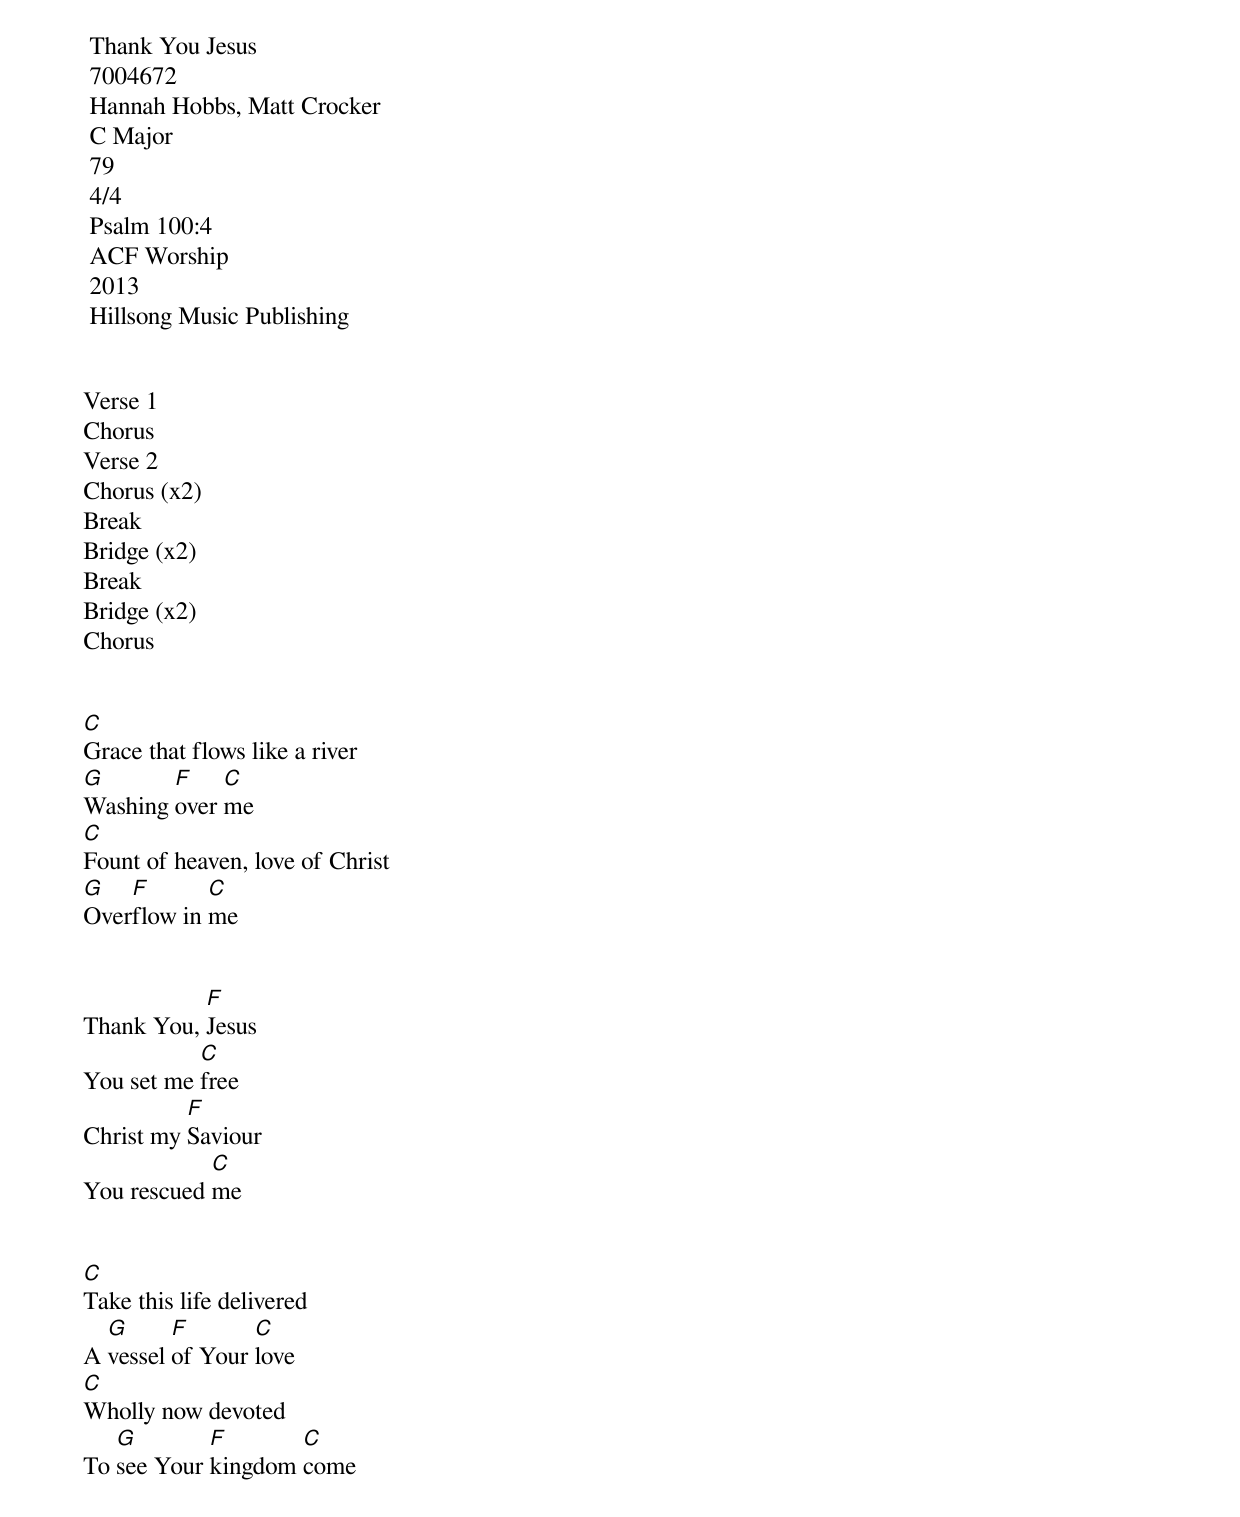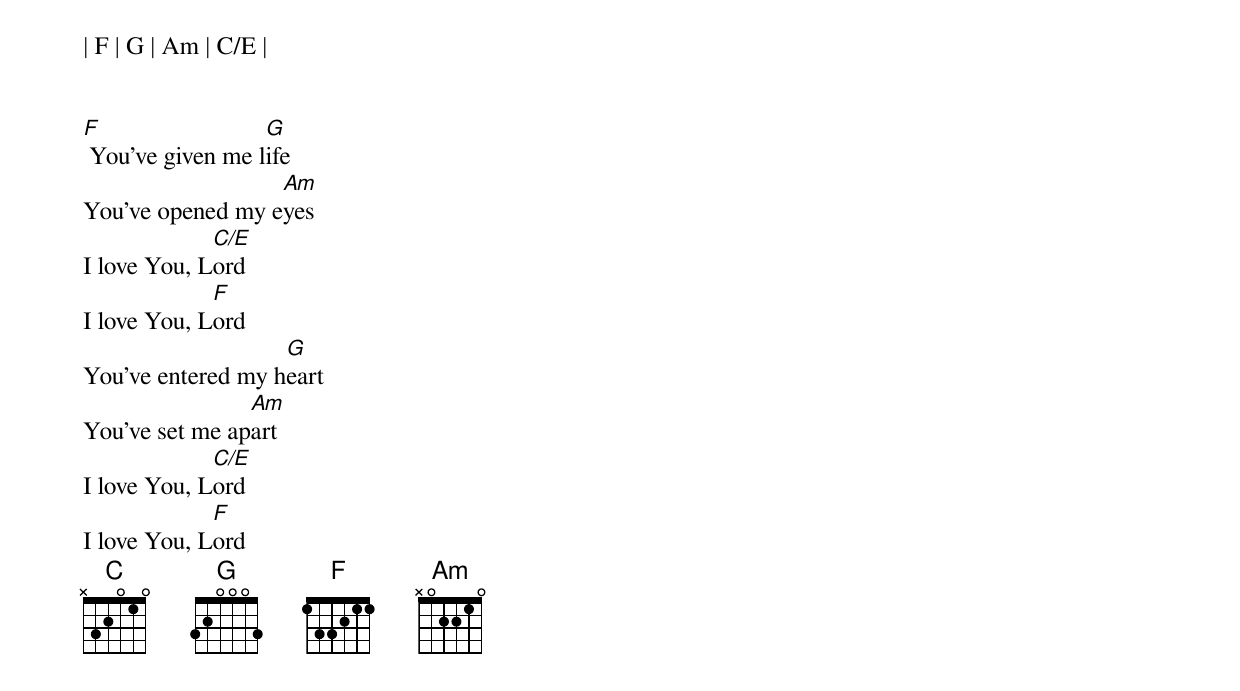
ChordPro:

<song> Thank You Jesus
<ccli> 7004672
<composer> Hannah Hobbs, Matt Crocker
<key> C Major
<bpm> 79
<signature> 4/4
<verse> Psalm 100:4
<arranger> ACF Worship
<year> 2013
<publisher> Hillsong Music Publishing

<order>
Verse 1
Chorus
Verse 2
Chorus (x2)
Break
Bridge (x2)
Break
Bridge (x2)
Chorus

<Verse 1>
[C]Grace that flows like a river
[G]Washing [F]over [C]me
[C]Fount of heaven, love of Christ
[G]Over[F]flow in [C]me

<Chorus>
Thank You, [F]Jesus
You set me [C]free
Christ my [F]Saviour
You rescued [C]me

<Verse 2>
[C]Take this life delivered
A [G]vessel [F]of Your [C]love
[C]Wholly now devoted
To [G]see Your [F]kingdom [C]come

<Break>
| F | G | Am | C/E |

<Bridge>
[F] You've given me l[G]ife
You've opened my e[Am]yes
I love You, L[C/E]ord
I love You, L[F]ord
You've entered my h[G]eart
You've set me ap[Am]art
I love You, L[C/E]ord
I love You, L[F]ord
